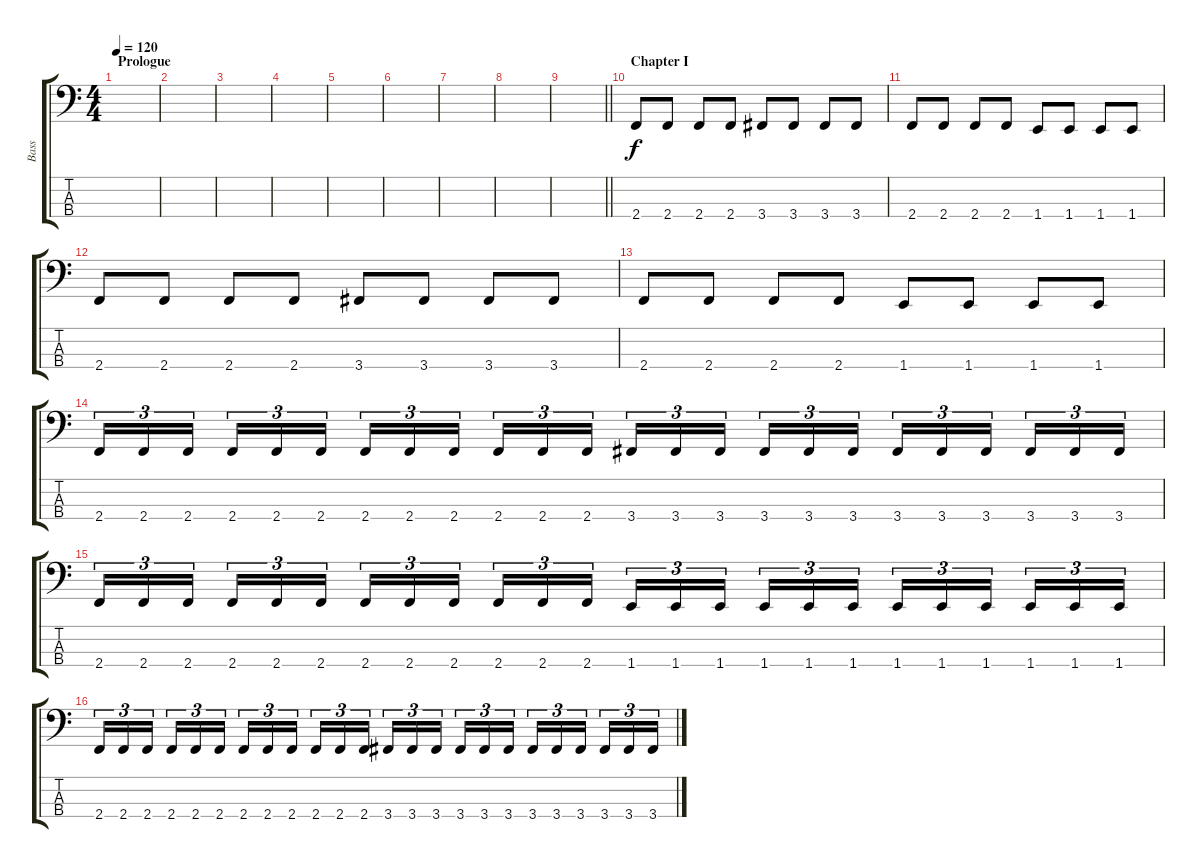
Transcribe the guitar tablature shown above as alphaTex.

\track ("Bass" "Bass") {instrument electricbasspick}
\staff {score tabs}
\tuning (Gb2 Db2 Ab1 Eb1) {hide}
\ts (4 4)
\section ("" "Prologue")
\tempo 120
\clef f4
\ks c
|
|
|
|
|
|
|
|
\barLineRight lightlight
|
\section ("" "Chapter I")
2.4.8 2.4.8 2.4.8 2.4.8 3.4.8 3.4.8 3.4.8 3.4.8 |
2.4.8 2.4.8 2.4.8 2.4.8 1.4.8 1.4.8 1.4.8 1.4.8 |
2.4.8 2.4.8 2.4.8 2.4.8 3.4.8 3.4.8 3.4.8 3.4.8 |
2.4.8 2.4.8 2.4.8 2.4.8 1.4.8 1.4.8 1.4.8 1.4.8 |
2.4.16{tu (3 2)} 2.4.16{tu (3 2)} 2.4.16{tu (3 2)} 2.4.16{tu (3 2)} 2.4.16{tu (3 2)} 2.4.16{tu (3 2)} 2.4.16{tu (3 2)} 2.4.16{tu (3 2)} 2.4.16{tu (3 2)} 2.4.16{tu (3 2)} 2.4.16{tu (3 2)} 2.4.16{tu (3 2)} 3.4.16{tu (3 2)} 3.4.16{tu (3 2)} 3.4.16{tu (3 2)} 3.4.16{tu (3 2)} 3.4.16{tu (3 2)} 3.4.16{tu (3 2)} 3.4.16{tu (3 2)} 3.4.16{tu (3 2)} 3.4.16{tu (3 2)} 3.4.16{tu (3 2)} 3.4.16{tu (3 2)} 3.4.16{tu (3 2)} |
2.4.16{tu (3 2)} 2.4.16{tu (3 2)} 2.4.16{tu (3 2)} 2.4.16{tu (3 2)} 2.4.16{tu (3 2)} 2.4.16{tu (3 2)} 2.4.16{tu (3 2)} 2.4.16{tu (3 2)} 2.4.16{tu (3 2)} 2.4.16{tu (3 2)} 2.4.16{tu (3 2)} 2.4.16{tu (3 2)} 1.4.16{tu (3 2)} 1.4.16{tu (3 2)} 1.4.16{tu (3 2)} 1.4.16{tu (3 2)} 1.4.16{tu (3 2)} 1.4.16{tu (3 2)} 1.4.16{tu (3 2)} 1.4.16{tu (3 2)} 1.4.16{tu (3 2)} 1.4.16{tu (3 2)} 1.4.16{tu (3 2)} 1.4.16{tu (3 2)} |
2.4.16{tu (3 2)} 2.4.16{tu (3 2)} 2.4.16{tu (3 2)} 2.4.16{tu (3 2)} 2.4.16{tu (3 2)} 2.4.16{tu (3 2)} 2.4.16{tu (3 2)} 2.4.16{tu (3 2)} 2.4.16{tu (3 2)} 2.4.16{tu (3 2)} 2.4.16{tu (3 2)} 2.4.16{tu (3 2)} 3.4.16{tu (3 2)} 3.4.16{tu (3 2)} 3.4.16{tu (3 2)} 3.4.16{tu (3 2)} 3.4.16{tu (3 2)} 3.4.16{tu (3 2)} 3.4.16{tu (3 2)} 3.4.16{tu (3 2)} 3.4.16{tu (3 2)} 3.4.16{tu (3 2)} 3.4.16{tu (3 2)} 3.4.16{tu (3 2)}
